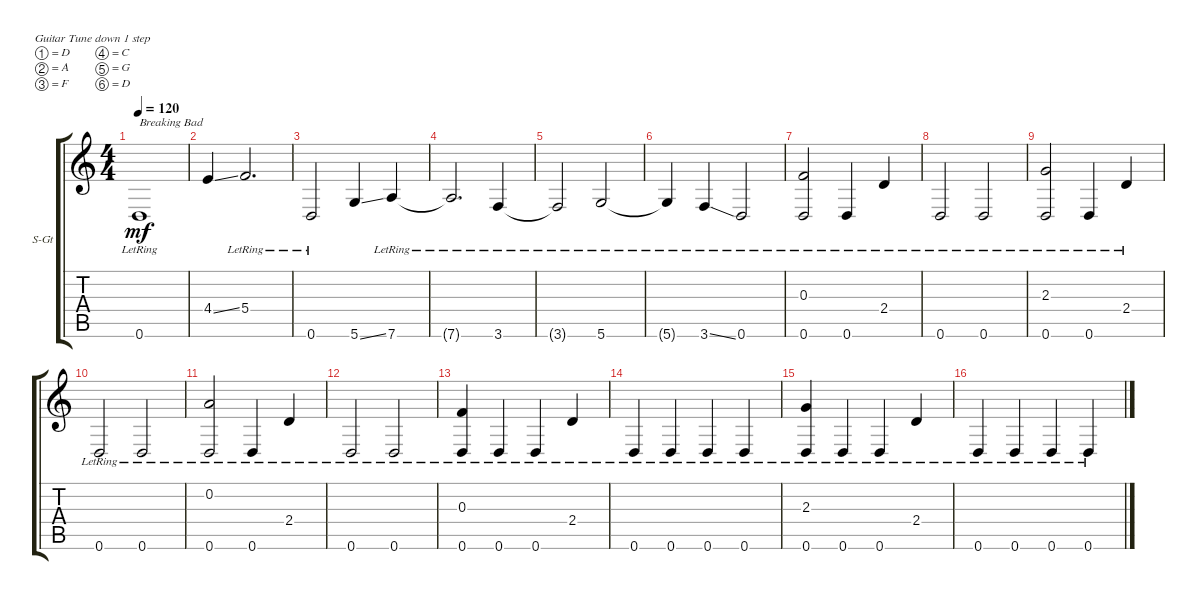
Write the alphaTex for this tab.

\defaultSystemsLayout 4
\bracketExtendMode groupsimilarinstruments
\firstSystemTrackNameOrientation horizontal
\otherSystemsTrackNameOrientation horizontal
\track ("Steel Guitar" "S-Gt") {instrument acousticguitarsteel}
\staff {score tabs}
\tuning (D4 A3 F3 C3 G2 D2)
\ts (4 4)
\tempo 120
\clef g2
\ks c
0.6{lr}.1{txt "Breaking Bad" dy mf instrument acousticguitarsteel} |
4.4{ss}.4 5.4{lr}.2{d} |
0.6{lr}.2 5.6{ss}.4 7.6{lr}.4 |
7.6{lr t}.2{d} 3.6{lr}.4 |
3.6{lr t}.2 5.6{lr}.2 |
5.6{lr t}.4 3.6{ss lr}.4 0.6{lr}.2 |
(0.6{lr} 0.3{lr}).2 0.6{lr}.4 2.4{lr}.4 |
0.6{lr}.2 0.6{lr}.2 |
(0.6{lr} 2.3{lr}).2 0.6{lr}.4 2.4{lr}.4 |
0.6{lr}.2 0.6{lr}.2 |
(0.6{lr} 0.2{lr}).2 0.6{lr}.4 2.4{lr}.4 |
0.6{lr}.2 0.6{lr}.2 |
(0.6{lr} 0.3{lr}).4 0.6{lr}.4 0.6{lr}.4 2.4{lr}.4 |
0.6{lr}.4 0.6{lr}.4 0.6{lr}.4 0.6{lr}.4 |
(0.6{lr} 2.3{lr}).4 0.6{lr}.4 0.6{lr}.4 2.4{lr}.4 |
0.6{lr}.4 0.6{lr}.4 0.6{lr}.4 0.6{lr}.4
